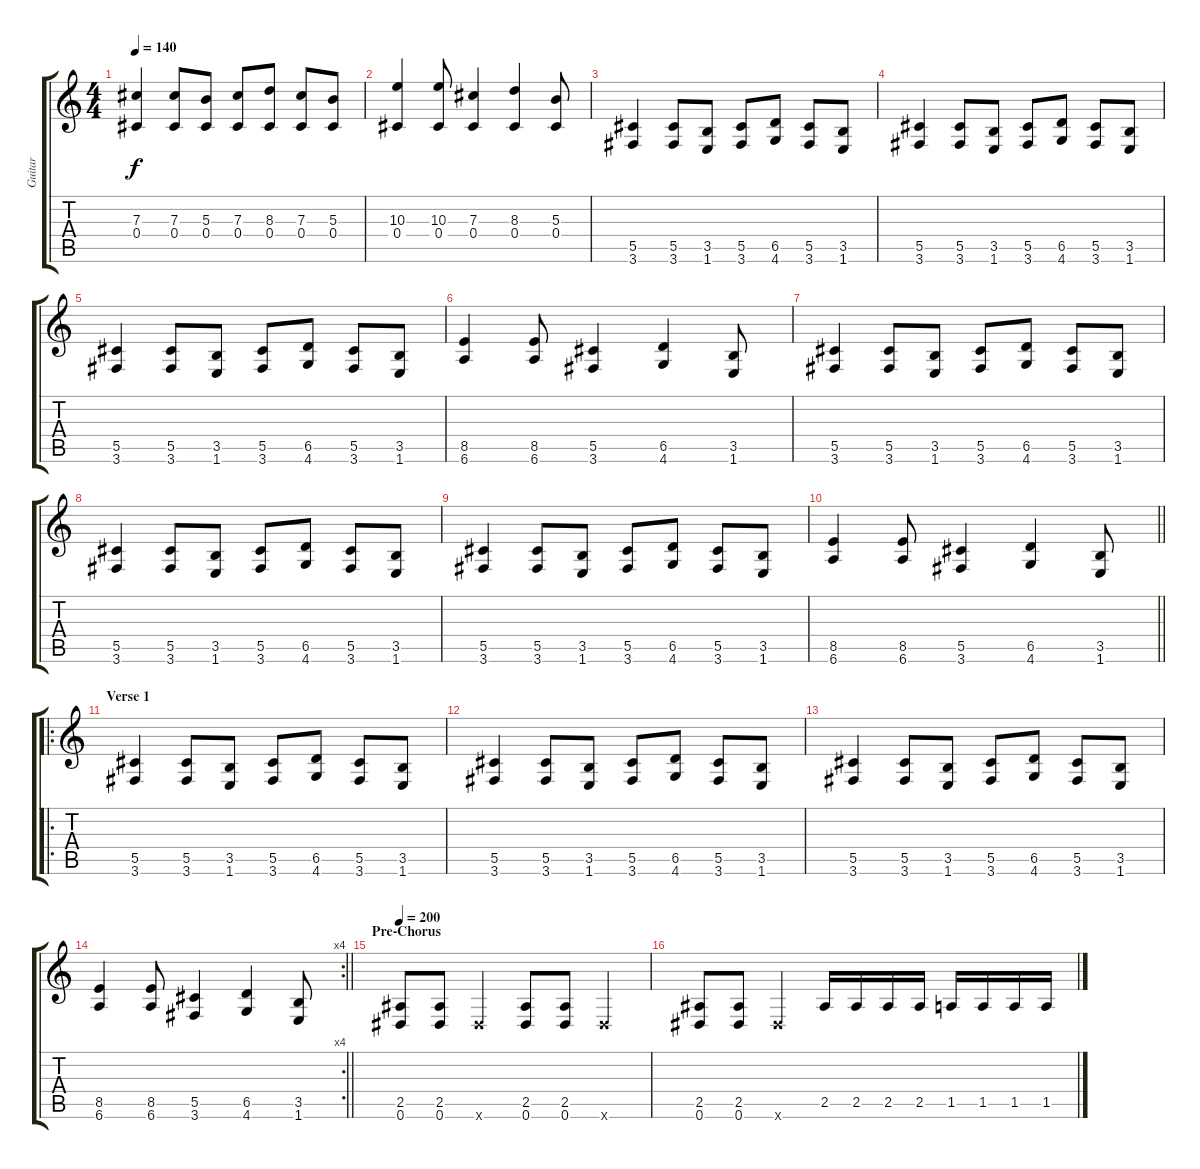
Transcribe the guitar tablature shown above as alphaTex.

\track ("Guitar" "Guitar") {instrument acousticguitarsteel}
\staff {score tabs}
\tuning (Eb4 Bb3 Gb3 Db3 Ab2 Eb2) {hide}
\ts (4 4)
\tempo 140
\clef g2
\ks c
(7.3 0.4).4{dy f} (7.3 0.4).8 (5.3 0.4).8 (7.3 0.4).8 (8.3 0.4).8 (7.3 0.4).8 (5.3 0.4).8 |
(10.3 0.4).4 (10.3 0.4).8 (7.3 0.4).4 (8.3 0.4).4 (5.3 0.4).8 |
(5.5 3.6).4 (5.5 3.6).8 (3.5 1.6).8 (5.5 3.6).8 (6.5 4.6).8 (5.5 3.6).8 (3.5 1.6).8 |
(5.5 3.6).4 (5.5 3.6).8 (3.5 1.6).8 (5.5 3.6).8 (6.5 4.6).8 (5.5 3.6).8 (3.5 1.6).8 |
(5.5 3.6).4 (5.5 3.6).8 (3.5 1.6).8 (5.5 3.6).8 (6.5 4.6).8 (5.5 3.6).8 (3.5 1.6).8 |
(8.5 6.6).4 (8.5 6.6).8 (5.5 3.6).4 (6.5 4.6).4 (3.5 1.6).8 |
(5.5 3.6).4 (5.5 3.6).8 (3.5 1.6).8 (5.5 3.6).8 (6.5 4.6).8 (5.5 3.6).8 (3.5 1.6).8 |
(5.5 3.6).4 (5.5 3.6).8 (3.5 1.6).8 (5.5 3.6).8 (6.5 4.6).8 (5.5 3.6).8 (3.5 1.6).8 |
(5.5 3.6).4 (5.5 3.6).8 (3.5 1.6).8 (5.5 3.6).8 (6.5 4.6).8 (5.5 3.6).8 (3.5 1.6).8 |
\barLineRight lightlight
(8.5 6.6).4 (8.5 6.6).8 (5.5 3.6).4 (6.5 4.6).4 (3.5 1.6).8 |
\ro
\section ("" "Verse 1")
(5.5 3.6).4 (5.5 3.6).8 (3.5 1.6).8 (5.5 3.6).8 (6.5 4.6).8 (5.5 3.6).8 (3.5 1.6).8 |
(5.5 3.6).4 (5.5 3.6).8 (3.5 1.6).8 (5.5 3.6).8 (6.5 4.6).8 (5.5 3.6).8 (3.5 1.6).8 |
(5.5 3.6).4 (5.5 3.6).8 (3.5 1.6).8 (5.5 3.6).8 (6.5 4.6).8 (5.5 3.6).8 (3.5 1.6).8 |
\rc 4
\barLineRight lightlight
(8.5 6.6).4 (8.5 6.6).8 (5.5 3.6).4 (6.5 4.6).4 (3.5 1.6).8 |
\section ("" "Pre-Chorus")
\tempo 200
(2.5 0.6).8 (2.5 0.6).8 0.6{x}.4 (2.5 0.6).8 (2.5 0.6).8 0.6{x}.4 |
(2.5 0.6).8 (2.5 0.6).8 0.6{x}.4 2.5.16 2.5.16 2.5.16 2.5.16 1.5.16 1.5.16 1.5.16 1.5.16
